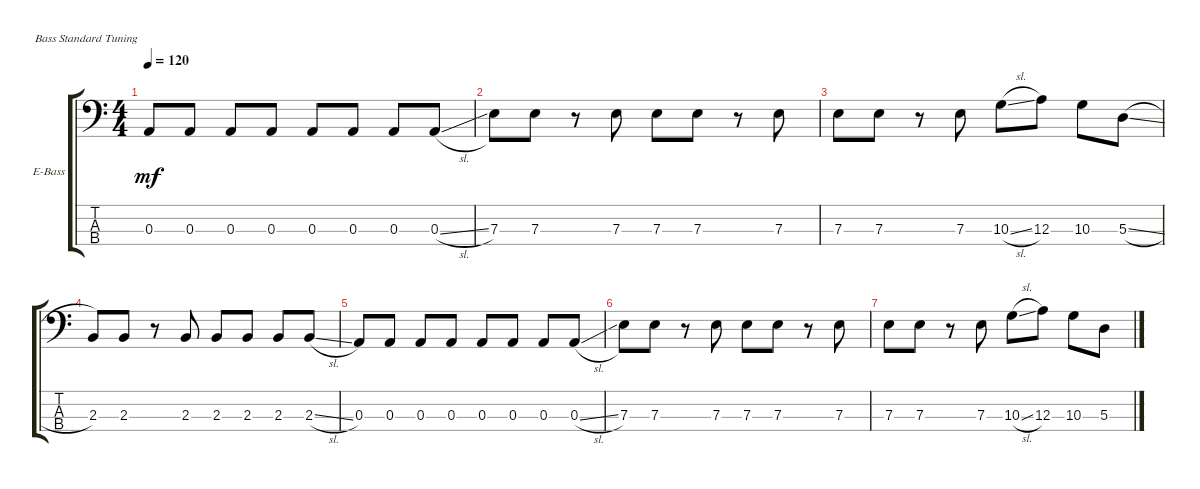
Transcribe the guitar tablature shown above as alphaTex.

\bracketExtendMode groupsimilarinstruments
\firstSystemTrackNameOrientation horizontal
\otherSystemsTrackNameOrientation horizontal
\track ("Electric Bass" "E-Bass") {instrument electricbassfinger}
\staff {score tabs}
\tuning (G2 D2 A1 E1)
\ts (4 4)
\tempo 120
\clef f4
\ks c
0.3.8{dy mf} 0.3.8 0.3.8 0.3.8 0.3.8 0.3.8 0.3.8 0.3{sl}.8 |
7.3.8 7.3.8 r.8 7.3.8 7.3.8 7.3.8 r.8 7.3.8 |
7.3.8 7.3.8 r.8 7.3.8 10.3{sl}.8 12.3.8 10.3.8 5.3{sl}.8 |
2.3.8 2.3.8 r.8 2.3.8 2.3.8 2.3.8 2.3.8 2.3{sl}.8 |
0.3.8 0.3.8 0.3.8 0.3.8 0.3.8 0.3.8 0.3.8 0.3{sl}.8 |
7.3.8 7.3.8 r.8 7.3.8 7.3.8 7.3.8 r.8 7.3.8 |
7.3.8 7.3.8 r.8 7.3.8 10.3{sl}.8 12.3.8 10.3.8 5.3.8
